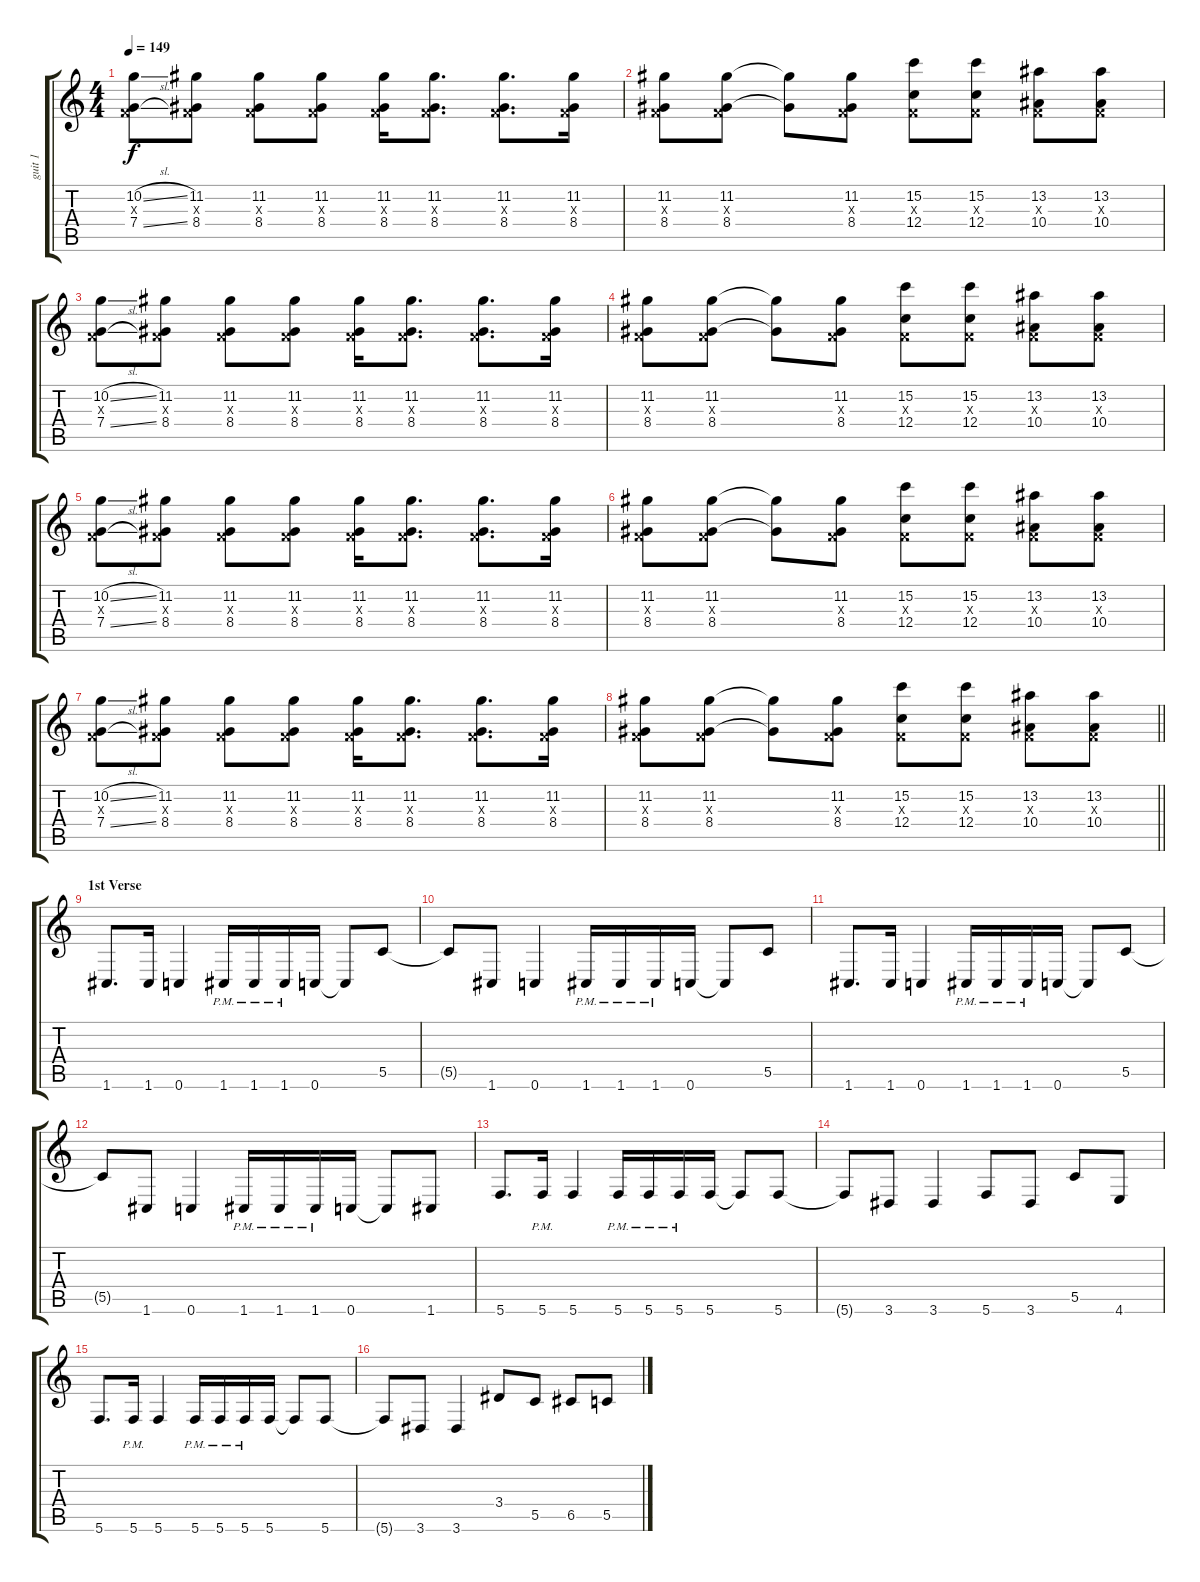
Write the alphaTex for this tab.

\track ("guit 1" "guit 1") {instrument distortionguitar}
\staff {score tabs}
\tuning (D4 A3 F3 C3 G2 C2) {hide}
\ts (4 4)
\tempo 149
\clef g2
\ks c
(10.2{sl} 0.3{x} 7.4{sl}).8{dy f} (11.2 0.3{x} 8.4).8 (11.2 0.3{x} 8.4).8 (11.2 0.3{x} 8.4).8 (11.2 0.3{x} 8.4).16 (11.2 0.3{x} 8.4).8{d} (11.2 0.3{x} 8.4).8{d} (11.2 0.3{x} 8.4).16 |
(11.2 0.3{x} 8.4).8 (11.2 0.3{x} 8.4).8 (11.2{t} 8.4{t}).8 (11.2 0.3{x} 8.4).8 (15.2 0.3{x} 12.4).8 (15.2 0.3{x} 12.4).8 (13.2 0.3{x} 10.4).8 (13.2 0.3{x} 10.4).8 |
(10.2{sl} 0.3{x} 7.4{sl}).8 (11.2 0.3{x} 8.4).8 (11.2 0.3{x} 8.4).8 (11.2 0.3{x} 8.4).8 (11.2 0.3{x} 8.4).16 (11.2 0.3{x} 8.4).8{d} (11.2 0.3{x} 8.4).8{d} (11.2 0.3{x} 8.4).16 |
(11.2 0.3{x} 8.4).8 (11.2 0.3{x} 8.4).8 (11.2{t} 8.4{t}).8 (11.2 0.3{x} 8.4).8 (15.2 0.3{x} 12.4).8 (15.2 0.3{x} 12.4).8 (13.2 0.3{x} 10.4).8 (13.2 0.3{x} 10.4).8 |
(10.2{sl} 0.3{x} 7.4{sl}).8 (11.2 0.3{x} 8.4).8 (11.2 0.3{x} 8.4).8 (11.2 0.3{x} 8.4).8 (11.2 0.3{x} 8.4).16 (11.2 0.3{x} 8.4).8{d} (11.2 0.3{x} 8.4).8{d} (11.2 0.3{x} 8.4).16 |
(11.2 0.3{x} 8.4).8 (11.2 0.3{x} 8.4).8 (11.2{t} 8.4{t}).8 (11.2 0.3{x} 8.4).8 (15.2 0.3{x} 12.4).8 (15.2 0.3{x} 12.4).8 (13.2 0.3{x} 10.4).8 (13.2 0.3{x} 10.4).8 |
(10.2{sl} 0.3{x} 7.4{sl}).8 (11.2 0.3{x} 8.4).8 (11.2 0.3{x} 8.4).8 (11.2 0.3{x} 8.4).8 (11.2 0.3{x} 8.4).16 (11.2 0.3{x} 8.4).8{d} (11.2 0.3{x} 8.4).8{d} (11.2 0.3{x} 8.4).16 |
\barLineRight lightlight
(11.2 0.3{x} 8.4).8 (11.2 0.3{x} 8.4).8 (11.2{t} 8.4{t}).8 (11.2 0.3{x} 8.4).8 (15.2 0.3{x} 12.4).8 (15.2 0.3{x} 12.4).8 (13.2 0.3{x} 10.4).8 (13.2 0.3{x} 10.4).8 |
\section ("" "1st Verse")
1.6.8{d} 1.6.16 0.6.4 1.6{pm}.16 1.6{pm}.16 1.6{pm}.16 0.6.16 0.6{t}.8 5.5.8 |
5.5{t}.8 1.6.8 0.6.4 1.6{pm}.16 1.6{pm}.16 1.6{pm}.16 0.6.16 0.6{t}.8 5.5.8 |
1.6.8{d} 1.6.16 0.6.4 1.6{pm}.16 1.6{pm}.16 1.6{pm}.16 0.6.16 0.6{t}.8 5.5.8 |
5.5{t}.8 1.6.8 0.6.4 1.6{pm}.16 1.6{pm}.16 1.6{pm}.16 0.6.16 0.6{t}.8 1.6.8 |
5.6.8{d} 5.6{pm}.16 5.6.4 5.6{pm}.16 5.6{pm}.16 5.6{pm}.16 5.6.16 5.6{t}.8 5.6.8 |
5.6{t}.8 3.6.8 3.6.4 5.6.8 3.6.8 5.5.8 4.6.8 |
5.6.8{d} 5.6{pm}.16 5.6.4 5.6{pm}.16 5.6{pm}.16 5.6{pm}.16 5.6.16 5.6{t}.8 5.6.8 |
5.6{t}.8 3.6.8 3.6.4 3.4.8 5.5.8 6.5.8 5.5.8
